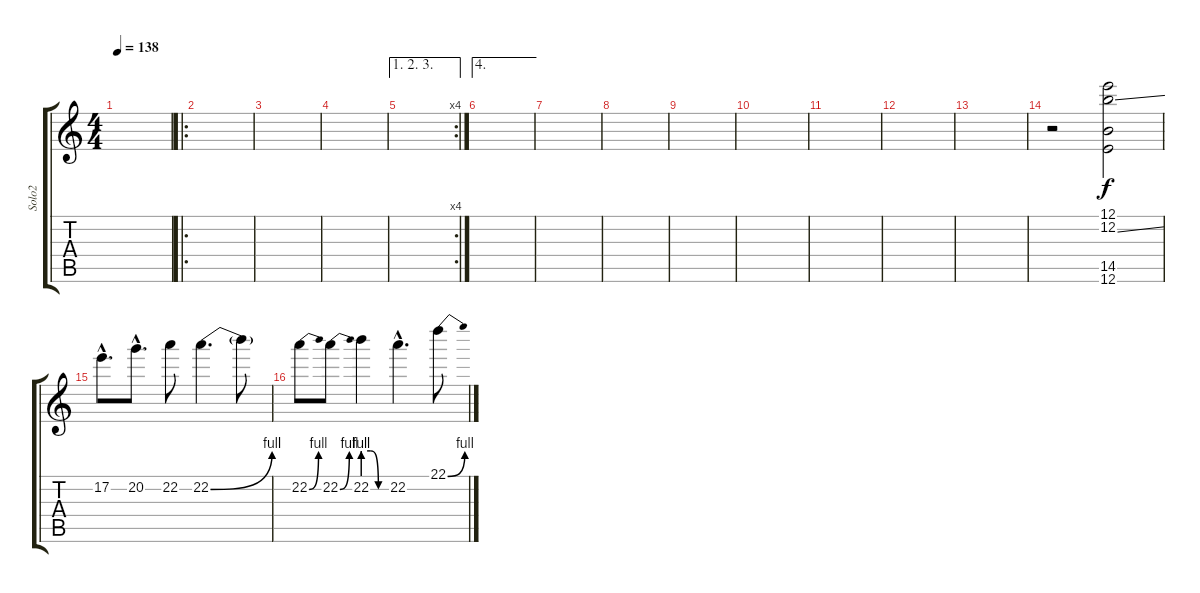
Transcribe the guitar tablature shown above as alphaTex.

\track ("Solo2" "Solo2") {instrument overdrivenguitar}
\staff {score tabs}
\tuning (E4 B3 G3 D3 A2 E2) {hide}
\ts (4 4)
\tempo 138
\clef g2
\ks c
|
\ro
|
|
|
\ae (1 2 3)
\rc 4
|
\ae 4
|
|
|
|
|
|
|
|
r.2 (12.1 12.2{ss} 14.5 12.6).2 |
17.2{hac}.8{d} 20.2{hac}.8{d} 22.2.8 22.2{be (bend 0 0 60 4)}.4{d} 22.2{t}.8 |
22.2{be (bend 0 0 60 4)}.8 22.2{be (bend 0 0 60 4)}.8 22.2{be (custom 0 4 20 4 40 0 60 0)}.4 22.2{hac}.4{d} 22.1{be (bend 0 0 60 4)}.8
